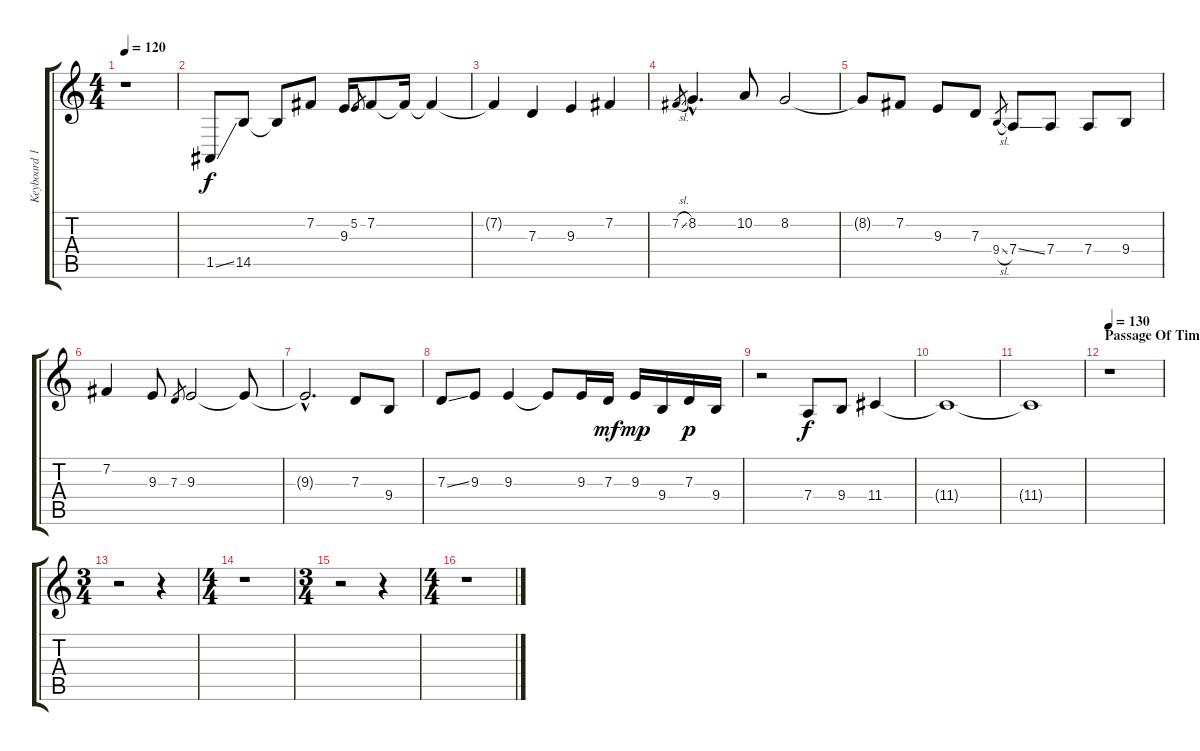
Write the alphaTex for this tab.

\track ("Keyboard 1" "Keyboard 1") {instrument stringensemble1}
\staff {score tabs}
\tuning (E4 B3 G3 D3 A2 E2) {hide}
\ts (4 4)
\tempo 120
\clef g2
\ks c
r.1{dy f} |
\section ("" "")
1.5{ss}.8{volume 16 instrument lead2sawtooth} 14.5.8 14.5{t}.8 7.2.8 9.3.16 5.2.8{gr} 7.2.8 7.2{t}.16 7.2{t}.4 |
7.2{t}.4 7.3.4 9.3.4 7.2.4 |
7.2{sl}.8{gr} 8.2{hac}.4{d} 10.2.8 8.2.2 |
8.2{t}.8 7.2.8 9.3.8 7.3.8 9.4{sl}.8{gr} 7.4{ss}.8 7.4.8 7.4.8 9.4.8 |
7.2.4 9.3.8 7.3.8{gr} 9.3.2 9.3{t}.8 |
9.3{hac t}.2{d} 7.3.8 9.4.8 |
7.3{ss}.8 9.3.8 9.3.4 9.3{t}.8 9.3.16 7.3.16{dy mf} 9.3.16{dy mp} 9.4.16 7.3.16{dy p} 9.4.16 |
r.2 7.4.8{dy f} 9.4.8 11.4.4 |
11.4{t}.1 |
11.4{t}.1 |
\section ("" "Passage Of Time VI")
\tempo 130
r.1 |
\ts (3 4)
r.2 r.4 |
\ts (4 4)
r.1 |
\ts (3 4)
r.2 r.4 |
\ts (4 4)
r.1
